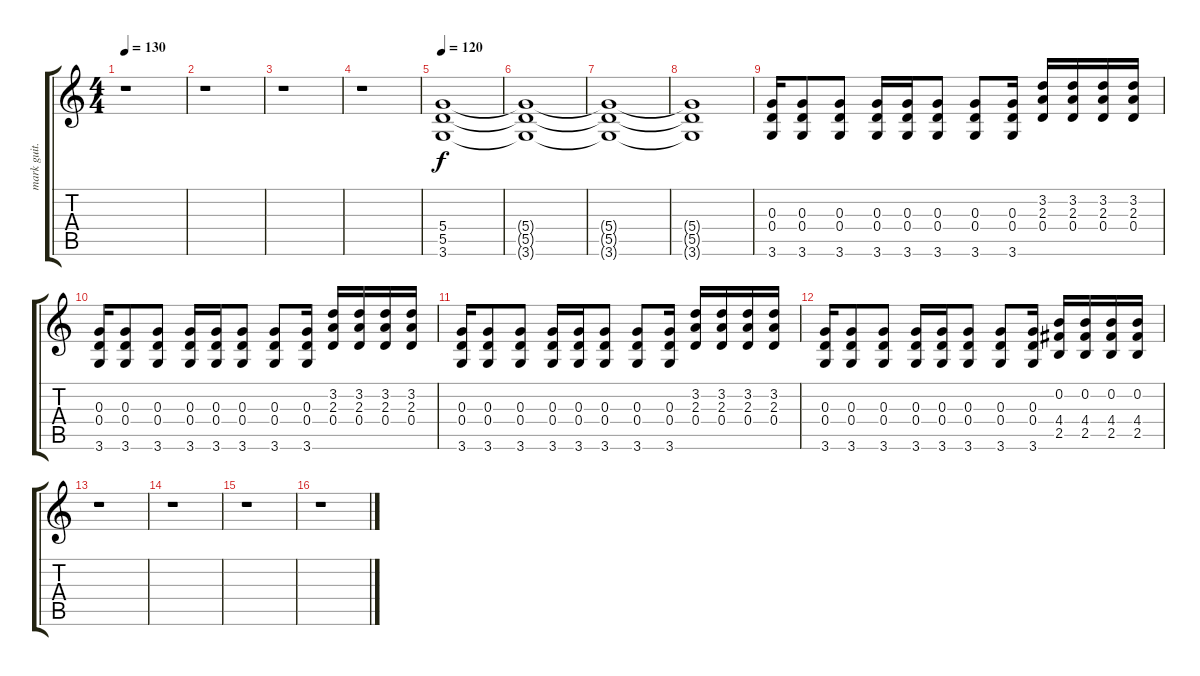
\track ("mark guit." "mark guit.") {instrument distortionguitar}
\staff {score tabs}
\tuning (E4 B3 G3 D3 A2 E2) {hide}
\ts (4 4)
\tempo 130
\clef g2
\ks c
r.1{dy f instrument distortionguitar} |
r.1 |
r.1 |
r.1 |
\tempo 120
(5.4 5.5 3.6).1{volume 16} |
(5.4{t} 5.5{t} 3.6{t}).1 |
(5.4{t} 5.5{t} 3.6{t}).1 |
(5.4{t} 5.5{t} 3.6{t}).1 |
(0.3 0.4 3.6).16{volume 16} (0.3 0.4 3.6).8 (0.3 0.4 3.6).8 (0.3 0.4 3.6).16 (0.3 0.4 3.6).16 (0.3 0.4 3.6).8 (0.3 0.4 3.6).8 (0.3 0.4 3.6).16 (3.2 2.3 0.4).16 (3.2 2.3 0.4).16 (3.2 2.3 0.4).16 (3.2 2.3 0.4).16 |
(0.3 0.4 3.6).16 (0.3 0.4 3.6).8 (0.3 0.4 3.6).8 (0.3 0.4 3.6).16 (0.3 0.4 3.6).16 (0.3 0.4 3.6).8 (0.3 0.4 3.6).8 (0.3 0.4 3.6).16 (3.2 2.3 0.4).16 (3.2 2.3 0.4).16 (3.2 2.3 0.4).16 (3.2 2.3 0.4).16 |
(0.3 0.4 3.6).16 (0.3 0.4 3.6).8 (0.3 0.4 3.6).8 (0.3 0.4 3.6).16 (0.3 0.4 3.6).16 (0.3 0.4 3.6).8 (0.3 0.4 3.6).8 (0.3 0.4 3.6).16 (3.2 2.3 0.4).16 (3.2 2.3 0.4).16 (3.2 2.3 0.4).16 (3.2 2.3 0.4).16 |
(0.3 0.4 3.6).16 (0.3 0.4 3.6).8 (0.3 0.4 3.6).8 (0.3 0.4 3.6).16 (0.3 0.4 3.6).16 (0.3 0.4 3.6).8 (0.3 0.4 3.6).8 (0.3 0.4 3.6).16 (0.2 4.4 2.5).16 (0.2 4.4 2.5).16 (0.2 4.4 2.5).16 (0.2 4.4 2.5).16 |
r.1 |
r.1 |
r.1 |
r.1
